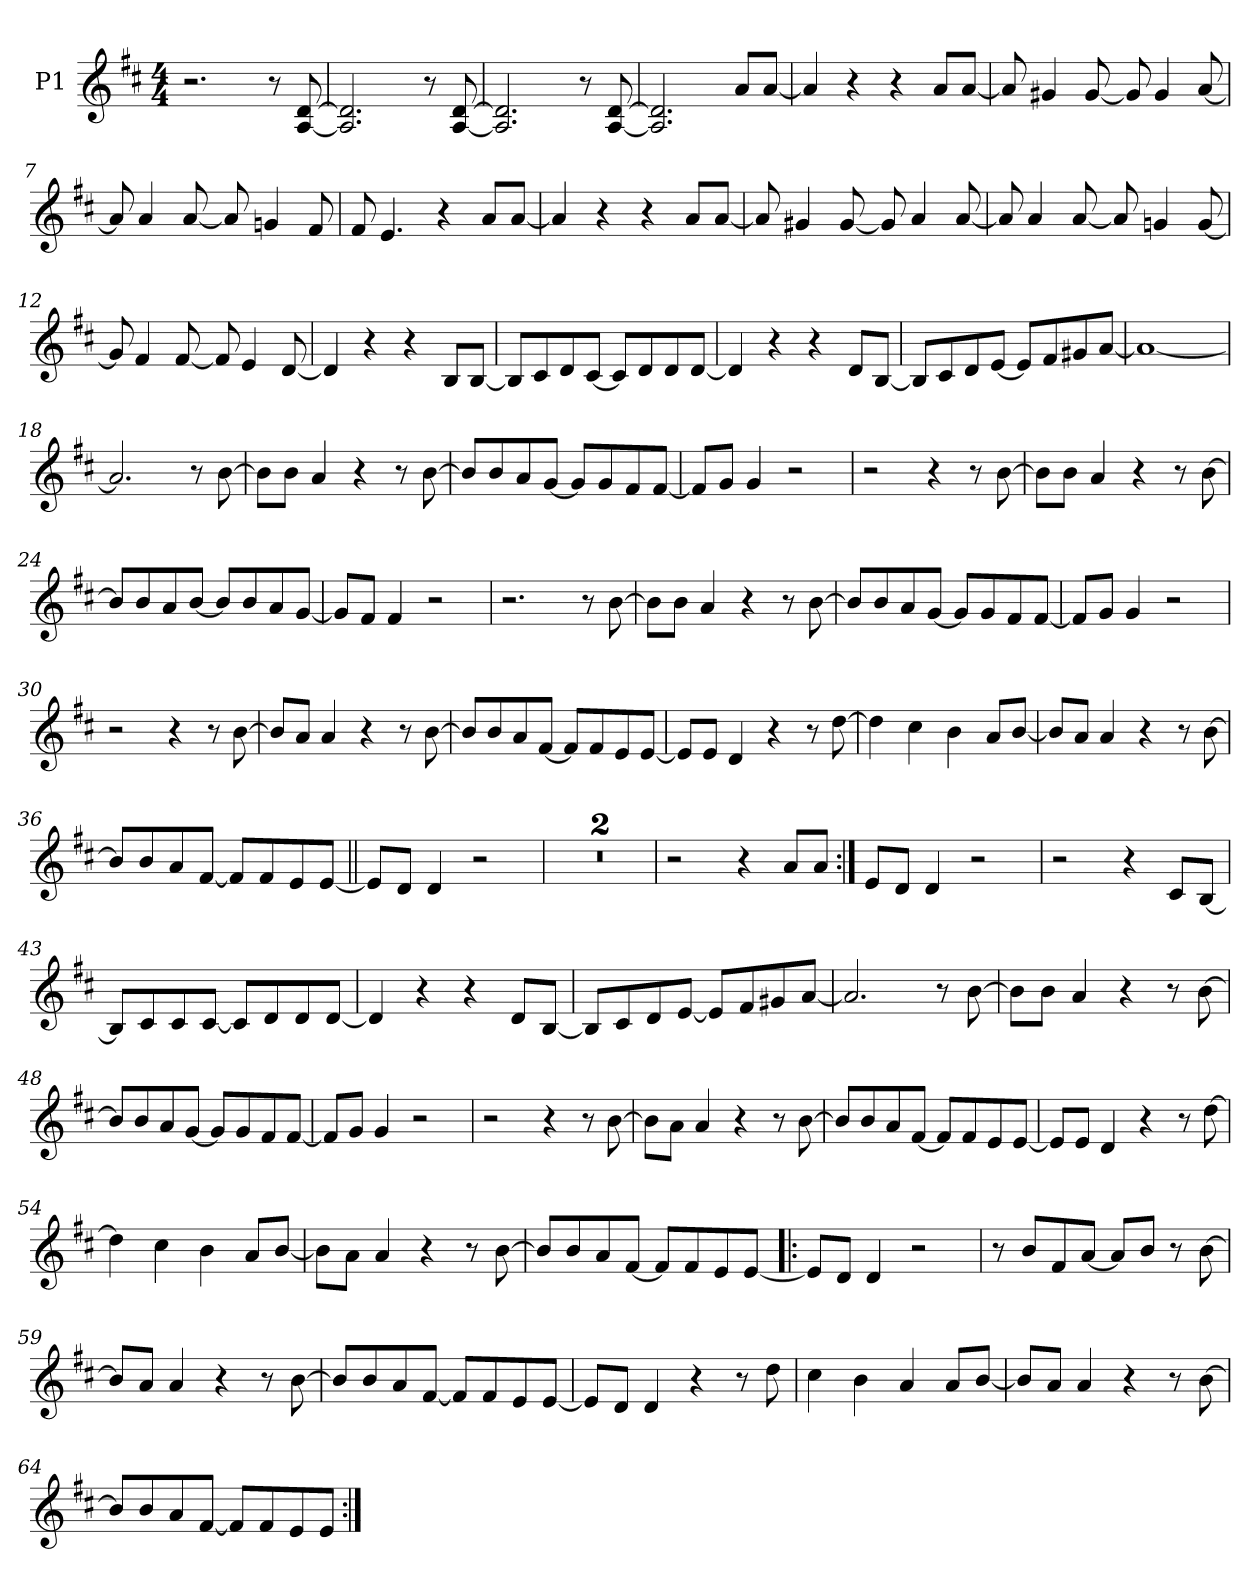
**kern
*part1
*staff1
*I"P1
*clefG2
*k[f#c#]
*D:
*M4/4
*MM138
=1
2.r
8r
[<8A/ [>8d/
=2
2.A/] 2.d/]
8r
[<8A/ [>8d/
=3
2.A/] 2.d/]
8r
[<8A/ [>8d/
=4
2.A/] 2.d/]
8a/L
[>8a/J
=5
4a/]
4r
4r
8a/L
[<8a/J
!!LO:LB:g=z
=6
8a/]
4g#X/
[<8g#/
8g#/]
4g#/
[<8a/
=7
8a/]
4a/
[<8a/
8a/]
4gn/
8f#/
=8
8f#/
4.e/
4r
8a/L
[>8a/J
=9
4a/]
4r
4r
8a/L
[<8a/J
!!LO:LB:g=z
=10
8a/]
4g#X/
[<8g#/
8g#/]
4a/
[<8a/
=11
8a/]
4a/
[<8a/
8a/]
4gn/
[<8g/
=12
8g/]
4f#/
[<8f#/
8f#/]
4e/
[>8d/
=13
4d/]
4r
4r
8B/L
[<8B/J
!!LO:LB:g=z
=14
8B/L]
8c#/
8d/
[<8c#/J
8c#/L]
8d/
8d/
[>8d/J
=15
4d/]
4r
4r
8d/L
[<8B/J
=16
8B/L]
8c#/
8d/
[<8e/J
8e/L]
8f#/
8g#X/
[<8a/J
=17
1a_
=18
2.a/]
8r
[>8b\
!!LO:LB:g=z
=19
8b\L]
8b\J
4a/
4r
8r
[>8b\
=20
8b/L]
8b/
8a/
[>8g/J
8g/L]
8g/
8f#/
[<8f#/J
=21
8f#/L]
8g/J
4g/
2r
=22
2r
4r
8r
[>8b\
=23
8b\L]
8b\J
4a/
4r
8r
[>8b\
!!LO:LB:g=z
=24
8b/L]
8b/
8a/
[>8b/J
8b/L]
8b/
8a/
[>8g/J
=25
8g/L]
8f#/J
4f#/
2r
=26
2.r
8r
[>8b\
=27
8b\L]
8b\J
4a/
4r
8r
[>8b\
=28
8b/L]
8b/
8a/
[>8g/J
8g/L]
8g/
8f#/
[>8f#/J
!!LO:LB:g=z
=29
8f#/L]
8g/J
4g/
2r
=30
2r
4r
8r
[>8b\
=31
8b/L]
8a/J
4a/
4r
8r
[>8b\
=32
8b/L]
8b/
8a/
[>8f#/J
8f#/L]
8f#/
8e/
[>8e/J
=33
8e/L]
8e/J
4d/
4r
8r
[>8dd\
!!LO:LB:g=z
=34
4dd\]
4cc#\
4b\
8a/L
[>8b/J
=35
8b/L]
8a/J
4a/
4r
8r
[>8b\
=36
8b/L]
8b/
8a/
[>8f#/J
8f#/L]
8f#/
8e/
[>8e/J
=37||
8e/L]
8d/J
4d/
2r
=38
1r
=39
1r
!!LO:LB:g=z
=40
2r
4r
8a/L
8a/J
=41:|!
8e/L
8d/J
4d/
2r
=42
2r
4r
8c#/L
[<8B/J
=43
8B/L]
8c#/
8c#/
[<8c#/J
8c#/L]
8d/
8d/
[<8d/J
=44
4d/]
4r
4r
8d/L
[<8B/J
!!LO:LB:g=z
=45
8B/L]
8c#/
8d/
[<8e/J
8e/L]
8f#/
8g#X/
[<8a/J
=46
2.a/]
8r
[>8b\
=47
8b\L]
8b\J
4a/
4r
8r
[>8b\
=48
8b/L]
8b/
8a/
[>8g/J
8g/L]
8g/
8f#/
[>8f#/J
=49
8f#/L]
8g/J
4g/
2r
!!LO:PB:g=z
=50
2r
4r
8r
[>8b\
=51
8b\L]
8a\J
4a/
4r
8r
[>8b\
=52
8b/L]
8b/
8a/
[>8f#/J
8f#/L]
8f#/
8e/
[>8e/J
=53
8e/L]
8e/J
4d/
4r
8r
[>8dd\
=54
4dd\]
4cc#\
4b\
8a/L
[>8b/J
!!LO:LB:g=z
=55
8b\L]
8a\J
4a/
4r
8r
[>8b\
=56
8b/L]
8b/
8a/
[>8f#/J
8f#/L]
8f#/
8e/
[<8e/J
=57!|:
8e/L]
8d/J
4d/
2r
=58
8r
8b/L
8f#/
[<8a/J
8a/L]
8b/J
8r
[>8b\
=59
8b/L]
8a/J
4a/
4r
8r
[>8b\
!!LO:LB:g=z
=60
8b/L]
8b/
8a/
[<8f#/J
8f#/L]
8f#/
8e/
[<8e/J
=61
8e/L]
8d/J
4d/
4r
8r
8dd\
=62
4cc#\
4b\
4a/
8a/L
[<8b/J
=63
8b/L]
8a/J
4a/
4r
8r
[>8b\
=64
8b/L]
8b/
8a/
[<8f#/J
8f#/L]
8f#/
8e/
8e/J
=:|!
*-
